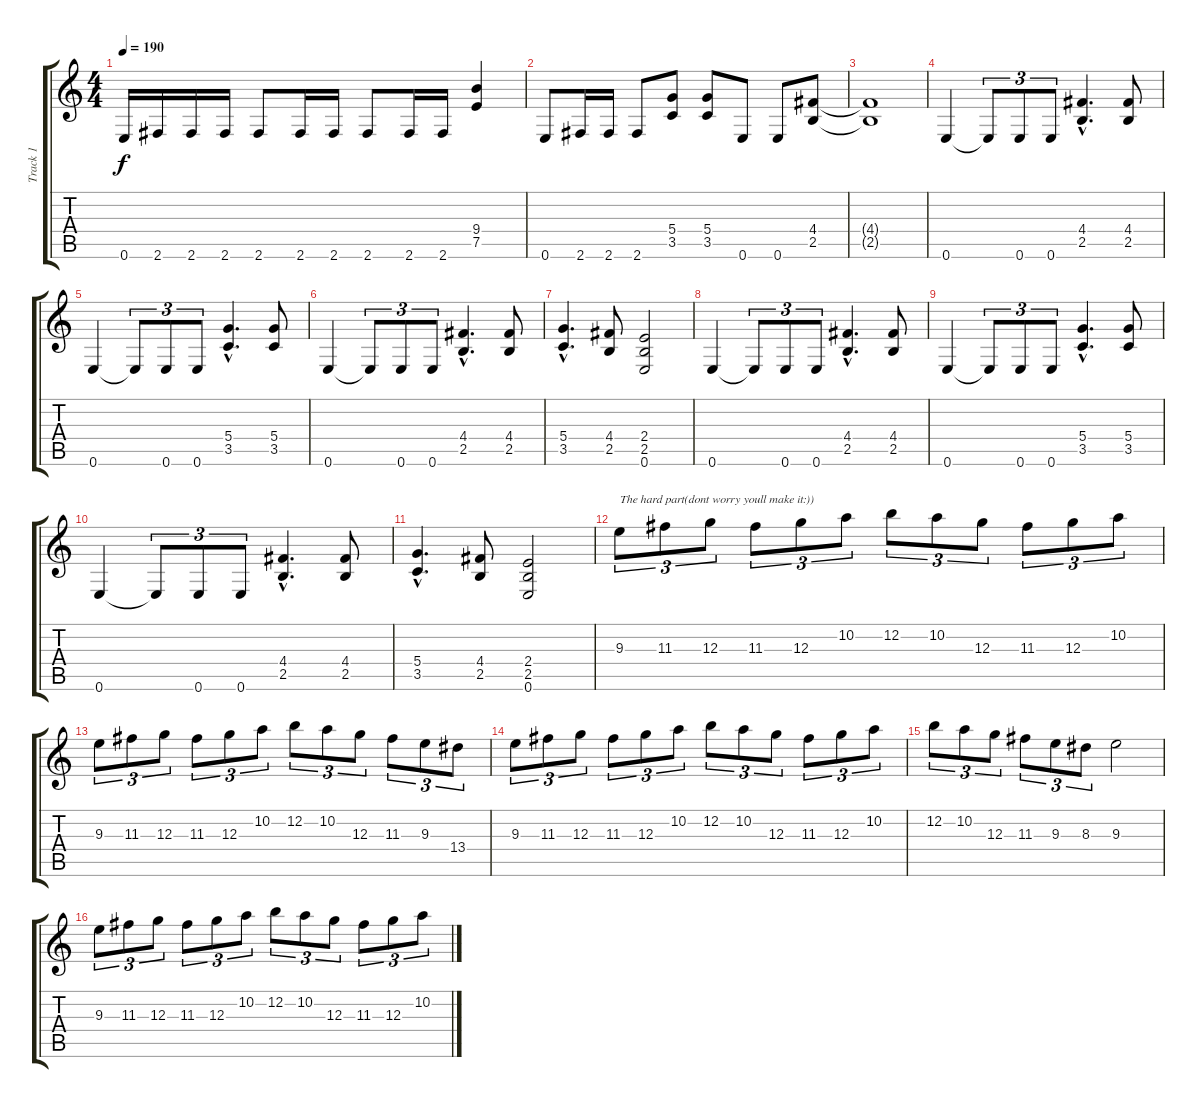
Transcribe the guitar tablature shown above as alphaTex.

\track ("Track 1" "Track 1") {instrument distortionguitar}
\staff {score tabs}
\tuning (E4 B3 G3 D3 A2 E2) {hide}
\ts (4 4)
\tempo 190
\clef g2
\ks c
0.6.16{dy f} 2.6.16 2.6.16 2.6.16 2.6.8 2.6.16 2.6.16 2.6.8 2.6.16 2.6.16 (9.4 7.5).4 |
0.6.8 2.6.16 2.6.16 2.6.8 (5.4 3.5).8 (5.4 3.5).8 0.6.8 0.6.8 (4.4 2.5).8 |
(4.4{t} 2.5{t}).1 |
0.6.4 0.6{t}.8{tu (3 2)} 0.6.8{tu (3 2)} 0.6.8{tu (3 2)} (4.4{hac} 2.5{hac}).4{d} (4.4 2.5).8 |
0.6.4 0.6{t}.8{tu (3 2)} 0.6.8{tu (3 2)} 0.6.8{tu (3 2)} (5.4{hac} 3.5{hac}).4{d} (5.4 3.5).8 |
0.6.4 0.6{t}.8{tu (3 2)} 0.6.8{tu (3 2)} 0.6.8{tu (3 2)} (4.4{hac} 2.5{hac}).4{d} (4.4 2.5).8 |
(5.4{hac} 3.5{hac}).4{d} (4.4 2.5).8 (2.4 2.5 0.6).2 |
0.6.4 0.6{t}.8{tu (3 2)} 0.6.8{tu (3 2)} 0.6.8{tu (3 2)} (4.4{hac} 2.5{hac}).4{d} (4.4 2.5).8 |
0.6.4 0.6{t}.8{tu (3 2)} 0.6.8{tu (3 2)} 0.6.8{tu (3 2)} (5.4{hac} 3.5{hac}).4{d} (5.4 3.5).8 |
0.6.4 0.6{t}.8{tu (3 2)} 0.6.8{tu (3 2)} 0.6.8{tu (3 2)} (4.4{hac} 2.5{hac}).4{d} (4.4 2.5).8 |
(5.4{hac} 3.5{hac}).4{d} (4.4 2.5).8 (2.4 2.5 0.6).2 |
9.3.8{tu (3 2) txt "The hard part(dont worry youll make it:))"} 11.3.8{tu (3 2)} 12.3.8{tu (3 2)} 11.3.8{tu (3 2)} 12.3.8{tu (3 2)} 10.2.8{tu (3 2)} 12.2.8{tu (3 2)} 10.2.8{tu (3 2)} 12.3.8{tu (3 2)} 11.3.8{tu (3 2)} 12.3.8{tu (3 2)} 10.2.8{tu (3 2)} |
9.3.8{tu (3 2)} 11.3.8{tu (3 2)} 12.3.8{tu (3 2)} 11.3.8{tu (3 2)} 12.3.8{tu (3 2)} 10.2.8{tu (3 2)} 12.2.8{tu (3 2)} 10.2.8{tu (3 2)} 12.3.8{tu (3 2)} 11.3.8{tu (3 2)} 9.3.8{tu (3 2)} 13.4.8{tu (3 2)} |
9.3.8{tu (3 2)} 11.3.8{tu (3 2)} 12.3.8{tu (3 2)} 11.3.8{tu (3 2)} 12.3.8{tu (3 2)} 10.2.8{tu (3 2)} 12.2.8{tu (3 2)} 10.2.8{tu (3 2)} 12.3.8{tu (3 2)} 11.3.8{tu (3 2)} 12.3.8{tu (3 2)} 10.2.8{tu (3 2)} |
12.2.8{tu (3 2)} 10.2.8{tu (3 2)} 12.3.8{tu (3 2)} 11.3.8{tu (3 2)} 9.3.8{tu (3 2)} 8.3.8{tu (3 2)} 9.3.2 |
9.3.8{tu (3 2)} 11.3.8{tu (3 2)} 12.3.8{tu (3 2)} 11.3.8{tu (3 2)} 12.3.8{tu (3 2)} 10.2.8{tu (3 2)} 12.2.8{tu (3 2)} 10.2.8{tu (3 2)} 12.3.8{tu (3 2)} 11.3.8{tu (3 2)} 12.3.8{tu (3 2)} 10.2.8{tu (3 2)}
